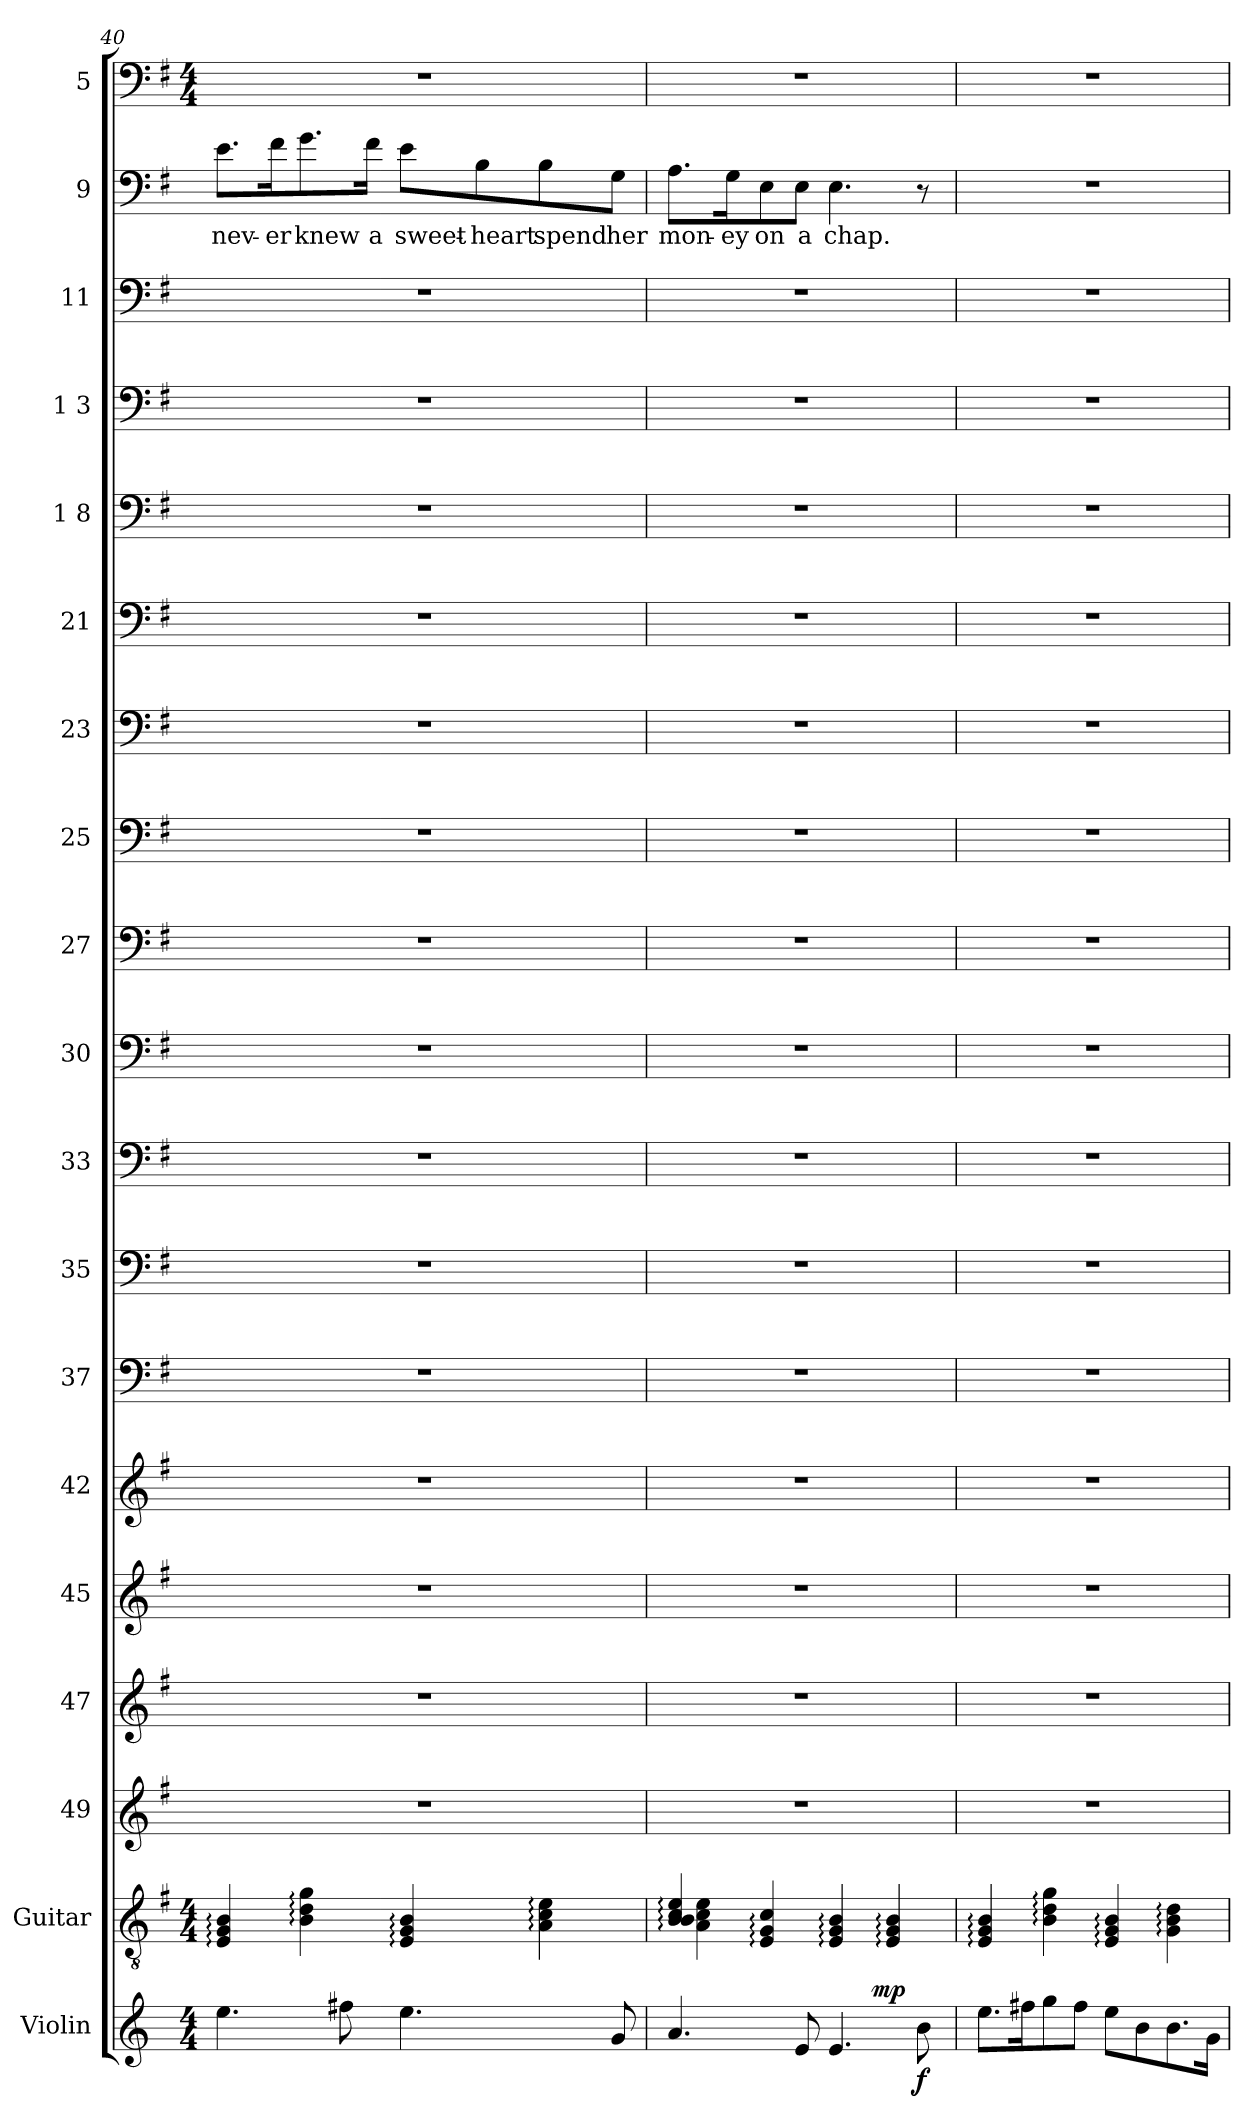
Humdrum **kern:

**kern	**dynam	**kern	**kern	**kern	**kern	**kern	**kern	**kern	**kern	**kern	**kern	**kern	**kern	**kern	**kern	**kern	**kern	**kern	**text	**kern
*part19	*part19	*part18	*part17	*part16	*part15	*part14	*part13	*part12	*part11	*part10	*part9	*part8	*part7	*part6	*part5	*part4	*part3	*part2	*part2	*part1
*staff19	*staff19	*staff18	*staff17	*staff16	*staff15	*staff14	*staff13	*staff12	*staff11	*staff10	*staff9	*staff8	*staff7	*staff6	*staff5	*staff4	*staff3	*staff2	*staff2	*staff1
*I"Violin	*	*I"Guitar	*I"49	*I"47	*I"45	*I"42	*I"37	*I"35	*I"33	*I"30	*I"27	*I"25	*I"23	*I"21	*I"1 8	*I"1 3	*I"11	*I"9	*	*I"5
*I'Vln.	*	*I'Guit.	*	*	*	*	*	*	*	*	*	*	*	*	*	*	*	*	*	*
!!LO:PB:g=z
*clefG2	*	*clefGv2	*clefG2	*clefG2	*clefG2	*clefG2	*clefF4	*clefF4	*clefF4	*clefF4	*clefF4	*clefF4	*clefF4	*clefF4	*clefF4	*clefF4	*clefF4	*clefF4	*	*clefF4
*	*	*ITrd4c7	*ITrd-3c-5	*ITrd-3c-5	*ITrd-3c-5	*ITrd-3c-5	*ITrd-3c-5	*ITrd-3c-5	*ITrd-3c-5	*ITrd-3c-5	*ITrd-3c-5	*ITrd-3c-5	*ITrd-3c-5	*ITrd-3c-5	*ITrd-3c-5	*ITrd-3c-5	*ITrd-3c-5	*ITrd-3c-5	*	*ITrd-3c-5
*k[]	*	*k[]	*k[]	*k[]	*k[]	*k[]	*k[]	*k[]	*k[]	*k[]	*k[]	*k[]	*k[]	*k[]	*k[]	*k[]	*k[]	*k[]	*	*k[]
*C:	*	*C:	*C:	*C:	*C:	*C:	*C:	*C:	*C:	*C:	*C:	*C:	*C:	*C:	*C:	*C:	*C:	*C:	*	*C:
*M4/4	*	*M4/4	*	*	*	*	*	*	*	*	*	*	*	*	*	*	*	*	*	*M4/4
=40	=40	=40	=40	=40	=40	=40	=40	=40	=40	=40	=40	=40	=40	=40	=40	=40	=40	=40	=40	=40
!	!	!	!	!	!	!	!	!	!	!	!	!	!	!	!	!	!	!	!LO:LY:b	!
4.ee\	.	4AA/: 4C/: 4E/:	1r	1r	1r	1r	1r	1r	1r	1r	1r	1r	1r	1r	1r	1r	1r	8.a\L	nev-	1r
!	!	!	!	!	!	!	!	!	!	!	!	!	!	!	!	!	!	!	!LO:LY:b	!
.	.	.	.	.	.	.	.	.	.	.	.	.	.	.	.	.	.	16b\k	-er	.
!	!	!	!	!	!	!	!	!	!	!	!	!	!	!	!	!	!	!	!LO:LY:b	!
.	.	4E\: 4G\: 4c\:	.	.	.	.	.	.	.	.	.	.	.	.	.	.	.	8.cc\	knew	.
8ff#X\	.	.	.	.	.	.	.	.	.	.	.	.	.	.	.	.	.	.	.	.
!	!	!	!	!	!	!	!	!	!	!	!	!	!	!	!	!	!	!	!LO:LY:b	!
.	.	.	.	.	.	.	.	.	.	.	.	.	.	.	.	.	.	16b\Jk	a	.
!	!	!	!	!	!	!	!	!	!	!	!	!	!	!	!	!	!	!	!LO:LY:b	!
4.ee\	.	4AA/: 4C/: 4E/:	.	.	.	.	.	.	.	.	.	.	.	.	.	.	.	8a\L	sweet-	.
!	!	!	!	!	!	!	!	!	!	!	!	!	!	!	!	!	!	!	!LO:LY:b	!
.	.	.	.	.	.	.	.	.	.	.	.	.	.	.	.	.	.	8e\	-heart	.
!	!	!	!	!	!	!	!	!	!	!	!	!	!	!	!	!	!	!	!LO:LY:b	!
.	.	4D\: 4F\: 4A\:	.	.	.	.	.	.	.	.	.	.	.	.	.	.	.	8e\	spend	.
!	!	!	!	!	!	!	!	!	!	!	!	!	!	!	!	!	!	!	!LO:LY:b	!
8g/	.	.	.	.	.	.	.	.	.	.	.	.	.	.	.	.	.	8c\J	her	.
=41	=41	=41	=41	=41	=41	=41	=41	=41	=41	=41	=41	=41	=41	=41	=41	=41	=41	=41	=41	=41
*	*	*^	*	*	*	*	*	*	*	*	*	*	*	*	*	*	*	*	*	*
!	!	!	!	!	!	!	!	!	!	!	!	!	!	!	!	!	!	!	!	!LO:LY:b	!
*^	*	*	*	*	*	*	*	*	*	*	*	*	*	*	*	*	*	*	*	*	*
4.a/	2ryy	.	4E/ 4E/ 4F/ 4A/	4D\: 4F\: 4A\:	1r	1r	1r	1r	1r	1r	1r	1r	1r	1r	1r	1r	1r	1r	1r	8.d\L	mon-	1r
!	!	!	!	!	!	!	!	!	!	!	!	!	!	!	!	!	!	!	!	!	!LO:LY:b	!
.	.	.	.	.	.	.	.	.	.	.	.	.	.	.	.	.	.	.	.	16c\k	-ey	.
!	!	!	!	!	!	!	!	!	!	!	!	!	!	!	!	!	!	!	!	!	!LO:LY:b	!
.	.	.	4AA/: 4C/: 4F/:	2.ryy	.	.	.	.	.	.	.	.	.	.	.	.	.	.	.	8A\	on	.
!	!	!	!	!	!	!	!	!	!	!	!	!	!	!	!	!	!	!	!	!	!LO:LY:b	!
8e/	.	.	.	.	.	.	.	.	.	.	.	.	.	.	.	.	.	.	.	8A\J	a	.
!	!	!	!	!	!	!	!	!	!	!	!	!	!	!	!	!	!	!	!	!	!LO:LY:b	!
4.e/	8..ryy	.	4AA/: 4C/: 4E/:	.	.	.	.	.	.	.	.	.	.	.	.	.	.	.	.	4.A\	chap.	.
!	!	!LO:DY:a	!	!	!	!	!	!	!	!	!	!	!	!	!	!	!	!	!	!	!	!
.	4ryy	mp	.	.	.	.	.	.	.	.	.	.	.	.	.	.	.	.	.	.	.	.
.	.	.	4AA/: 4C/: 4E/:	.	.	.	.	.	.	.	.	.	.	.	.	.	.	.	.	.	.	.
!	!	!LO:DY:b	!	!	!	!	!	!	!	!	!	!	!	!	!	!	!	!	!	!	!	!
8b\	.	f	.	.	.	.	.	.	.	.	.	.	.	.	.	.	.	.	.	8r	.	.
.	32ryy	.	.	.	.	.	.	.	.	.	.	.	.	.	.	.	.	.	.	.	.	.
*v	*v	*	*	*	*	*	*	*	*	*	*	*	*	*	*	*	*	*	*	*	*	*
*	*	*v	*v	*	*	*	*	*	*	*	*	*	*	*	*	*	*	*	*	*	*
=42	=42	=42	=42	=42	=42	=42	=42	=42	=42	=42	=42	=42	=42	=42	=42	=42	=42	=42	=42	=42
8.ee\L	.	4AA/: 4C/: 4E/:	1r	1r	1r	1r	1r	1r	1r	1r	1r	1r	1r	1r	1r	1r	1r	1r	.	1r
16ff#X\k	.	.	.	.	.	.	.	.	.	.	.	.	.	.	.	.	.	.	.	.
8gg\	.	4E\: 4G\: 4c\:	.	.	.	.	.	.	.	.	.	.	.	.	.	.	.	.	.	.
8ff#\J	.	.	.	.	.	.	.	.	.	.	.	.	.	.	.	.	.	.	.	.
8ee\L	.	4AA/: 4C/: 4E/:	.	.	.	.	.	.	.	.	.	.	.	.	.	.	.	.	.	.
8b\	.	.	.	.	.	.	.	.	.	.	.	.	.	.	.	.	.	.	.	.
8.b\	.	4C\: 4E\: 4G\:	.	.	.	.	.	.	.	.	.	.	.	.	.	.	.	.	.	.
16g\Jk	.	.	.	.	.	.	.	.	.	.	.	.	.	.	.	.	.	.	.	.
=	=	=	=	=	=	=	=	=	=	=	=	=	=	=	=	=	=	=	=	=
*-	*-	*-	*-	*-	*-	*-	*-	*-	*-	*-	*-	*-	*-	*-	*-	*-	*-	*-	*-	*-
